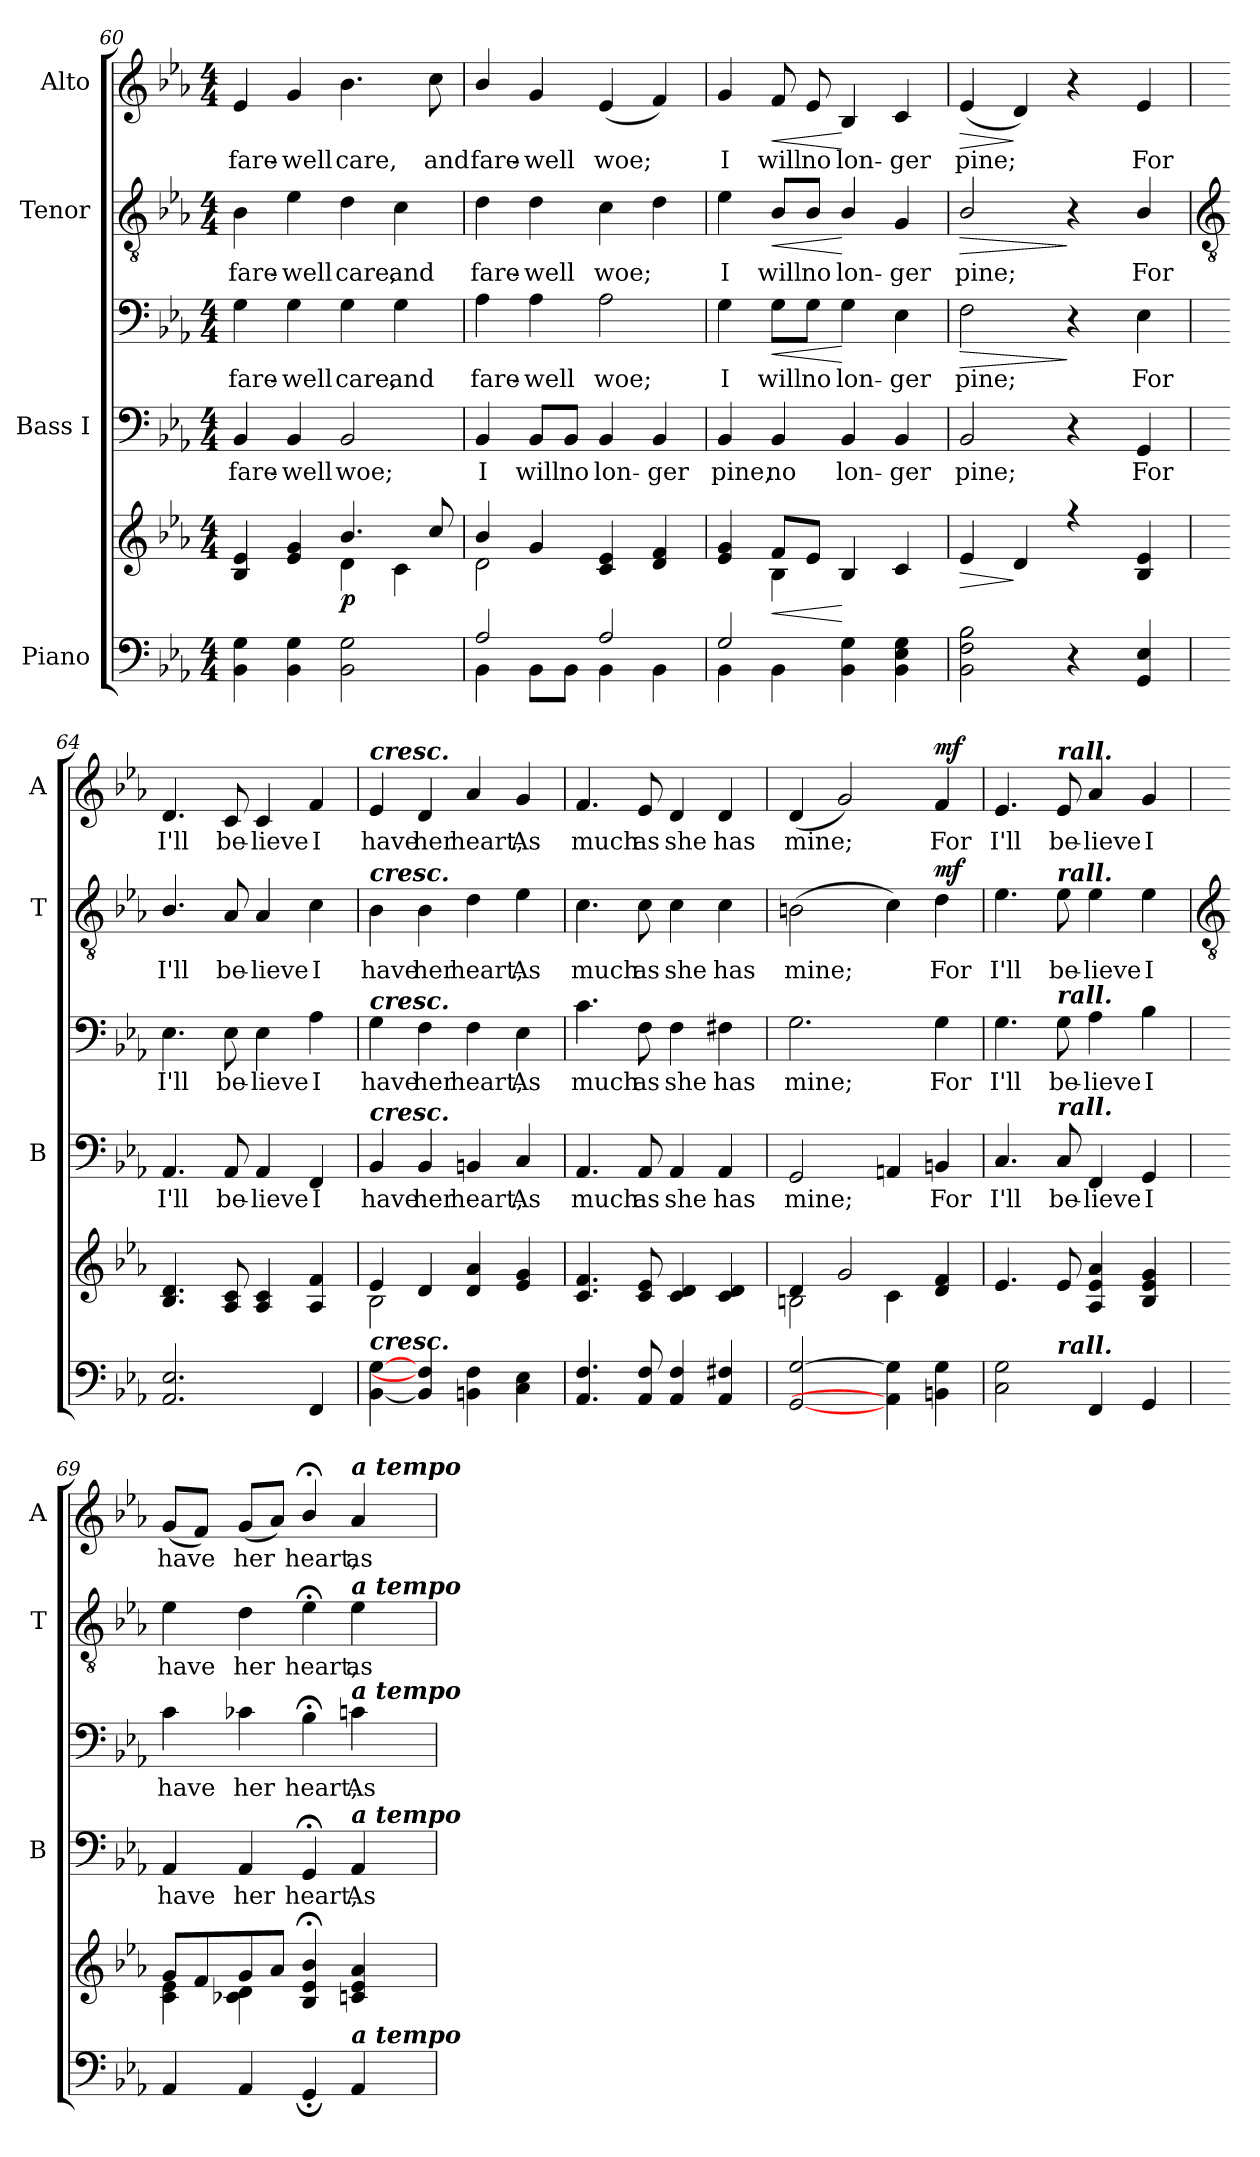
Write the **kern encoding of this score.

**kern	**kern	**dynam	**kern	**text	**kern	**text	**dynam	**kern	**text	**dynam	**kern	**text	**dynam
*part4	*part4	*part4	*part3	*part3	*part3	*part3	*part3	*part2	*part2	*part2	*part1	*part1	*part1
*staff6	*staff5	*staff5/6	*staff4	*staff4	*staff3	*staff3	*staff3/4	*staff2	*staff2	*staff2	*staff1	*staff1	*staff1
*I"Piano	*	*	*I"Bass I	*	*	*	*	*I"Tenor	*	*	*I"Alto	*	*
*	*	*	*I'B	*	*	*	*	*I'T	*	*	*I'A	*	*
*clefF4	*clefG2	*	*clefF4	*	*clefF4	*	*	*clefGv2	*	*	*clefG2	*	*
*k[b-e-a-]	*k[b-e-a-]	*	*k[b-e-a-]	*	*k[b-e-a-]	*	*	*k[b-e-a-]	*	*	*k[b-e-a-]	*	*
*E-:	*E-:	*	*E-:	*	*E-:	*	*	*E-:	*	*	*E-:	*	*
*M4/4	*M4/4	*	*M4/4	*	*M4/4	*	*	*M4/4	*	*	*M4/4	*	*
=60	=60	=60	=60	=60	=60	=60	=60	=60	=60	=60	=60	=60	=60
*^	*^	*	*	*	*	*	*	*	*	*	*	*	*
!	!	!	!	!	!	!LO:LY:b	!	!LO:LY:b	!	!	!LO:LY:b	!	!	!LO:LY:b	!
1ryy	4BB-\ 4G\	4B- 4e-	2ryy	.	4BB-	fare-	4G	fare-	.	4B-	fare-	.	4e-	fare-	.
!	!	!	!	!	!	!LO:LY:b	!	!LO:LY:b	!	!	!LO:LY:b	!	!	!LO:LY:b	!
.	4BB-\ 4G\	4e- 4g	.	.	4BB-	-well	4G	-well	.	4e-	-well	.	4g	-well	.
!	!	!	!	!LO:DY:b	!	!LO:LY:b	!	!LO:LY:b	!	!	!LO:LY:b	!	!	!LO:LY:b	!
.	2BB-\ 2G\	4.b-/	4d\	p	2BB-	woe;	4G	care,	.	4d	care,	.	4.b-	care,	.
!	!	!	!	!	!	!	!	!LO:LY:b	!	!	!LO:LY:b	!	!	!	!
.	.	.	4c\	.	.	.	4G	and	.	4c	and	.	.	.	.
!	!	!	!	!	!	!	!	!	!	!	!	!	!	!LO:LY:b	!
.	.	8cc/	.	.	.	.	.	.	.	.	.	.	8cc	and	.
=61	=61	=61	=61	=61	=61	=61	=61	=61	=61	=61	=61	=61	=61	=61	=61
!	!	!	!	!	!	!LO:LY:b	!	!LO:LY:b	!	!	!LO:LY:b	!	!	!LO:LY:b	!
2A-/	4BB-\	4b-/	2d\	.	4BB-	I	4A-	fare-	.	4d	fare-	.	4b-/	fare-	.
!	!	!	!	!	!	!LO:LY:b	!	!LO:LY:b	!	!	!LO:LY:b	!	!	!LO:LY:b	!
.	8BB-\L	4g	.	.	8BB-/L	will	4A-	-well	.	4d	-well	.	4g	-well	.
!	!	!	!	!	!	!LO:LY:b	!	!	!	!	!	!	!	!	!
.	8BB-\J	.	.	.	8BB-/J	no	.	.	.	.	.	.	.	.	.
!	!	!	!	!	!	!LO:LY:b	!	!LO:LY:b	!	!	!LO:LY:b	!	!	!LO:LY:b	!
2A-/	4BB-\	4c 4e-	2ryy	.	4BB-	lon-	2A-	woe;	.	4c	woe;	.	(<4e-	woe;	.
!	!	!	!	!	!	!LO:LY:b	!	!	!	!	!	!	!	!	!
.	4BB-\	4d 4f	.	.	4BB-	-ger	.	.	.	4d	.	.	4f)	.	.
=62	=62	=62	=62	=62	=62	=62	=62	=62	=62	=62	=62	=62	=62	=62	=62
!	!	!	!	!	!	!LO:LY:b	!	!LO:LY:b	!	!	!LO:LY:b	!	!	!LO:LY:b	!
2G/	4BB-\	4e- 4g	4ryy	.	4BB-	pine,	4G	I	.	4e-	I	.	4g	I	.
!	!	!	!	!LO:HP:b	!	!LO:LY:b	!	!LO:LY:b	!LO:HP:b	!	!LO:LY:b	!LO:HP:b	!	!LO:LY:b	!LO:HP:b
.	4BB-\	8fL	4B-\	<	4BB-	no	8G\L	will	<	8B-/L	will	<	8f	will	<
!	!	!	!	!	!	!	!	!LO:LY:b	!	!	!LO:LY:b	!	!	!LO:LY:b	!
.	.	8e-J	.	.	.	.	8G\J	no	.	8B-/J	no	.	8e-	no	.
!	!	!	!	!	!	!LO:LY:b	!	!LO:LY:b	!	!	!LO:LY:b	!	!	!LO:LY:b	!
2ryy	4BB-\ 4G\	4B-	2ryy	[	4BB-	lon-	4G\	lon-	[	4B-/	lon-	[	4B-	lon-	[
!	!	!	!	!	!	!LO:LY:b	!	!LO:LY:b	!	!	!LO:LY:b	!	!	!LO:LY:b	!
.	4BB-\ 4E-\ 4G\	4c	.	.	4BB-	-ger	4E-	-ger	.	4G	-ger	.	4c	-ger	.
=63	=63	=63	=63	=63	=63	=63	=63	=63	=63	=63	=63	=63	=63	=63	=63
!	!	!	!	!LO:HP:b	!	!LO:LY:b	!	!LO:LY:b	!LO:HP:b	!	!LO:LY:b	!LO:HP:b	!	!LO:LY:b	!LO:HP:b
2ryy	2BB-\ 2F\ 2B-\	4e-	1ryy	>	2BB-	pine;	2F\	pine;	>	2B-/	pine;	>	(<4e-	pine;	>
.	.	4d	.	]	.	.	.	.	.	.	.	.	4d)	.	]
8ryy	4r	4r	.	.	4r	.	4r	.	]	4r	.	]	4r	.	.
4.ryy	.	.	.	.	.	.	.	.	.	.	.	.	.	.	.
!	!	!	!	!	!	!LO:LY:b	!	!LO:LY:b	!	!	!LO:LY:b	!	!	!LO:LY:b	!
.	4GG/ 4E-/	4B- 4e-	.	.	4GG	For	4E-\	For	.	4B-/	For	.	4e-	For	.
*v	*v	*	*	*	*	*	*	*	*	*	*	*	*	*	*
!!LO:LB:g=z
=64	=64	=64	=64	=64	=64	=64	=64	=64	=64	=64	=64	=64	=64	=64
*	*	*	*	*	*	*	*	*	*clefGv2	*	*	*	*	*
*^	*	*	*	*	*	*	*	*	*	*	*	*	*	*
!	!	!	!	!	!	!LO:LY:b	!	!LO:LY:b	!	!	!LO:LY:b	!	!	!LO:LY:b	!
*v	*v	*	*	*	*	*	*	*	*	*	*	*	*	*	*
2.AA-/ 2.E-/	4.B- 4.d	1ryy	.	4.AA-/	I'll	4.E-\	I'll	.	4.B-/	I'll	.	4.d	I'll	.
!	!	!	!	!	!LO:LY:b	!	!LO:LY:b	!	!	!LO:LY:b	!	!	!LO:LY:b	!
.	8A- 8c	.	.	8AA-	be-	8E-	be-	.	8A-	be-	.	8c	be-	.
!	!	!	!	!	!LO:LY:b	!	!LO:LY:b	!	!	!LO:LY:b	!	!	!LO:LY:b	!
.	4A- 4c	.	.	4AA-	-lieve	4E-	-lieve	.	4A-	-lieve	.	4c	-lieve	.
!	!	!	!	!	!LO:LY:b	!	!LO:LY:b	!	!	!LO:LY:b	!	!	!LO:LY:b	!
4FF	4A- 4f	.	.	4FF	I	4A-	I	.	4c	I	.	4f	I	.
=65	=65	=65	=65	=65	=65	=65	=65	=65	=65	=65	=65	=65	=65	=65
!	!	!	!	!	!	!	!	!	!	!	!	!LO:TX:a:Bi:t=cresc.	!	!
!	!	!	!	!	!	!	!	!	!LO:TX:a:Bi:t=cresc.	!	!	!	!	!
!	!	!	!	!	!	!LO:TX:a:Bi:t=cresc.	!	!	!	!	!	!	!	!
!	!	!	!	!LO:TX:a:Bi:t=cresc.	!	!	!	!	!	!	!	!	!	!
!LO:TX:a:Bi:t=cresc.	!	!	!	!	!	!	!	!	!	!	!	!	!	!
!	!	!	!	!	!LO:LY:b	!	!LO:LY:b	!	!	!LO:LY:b	!	!	!LO:LY:b	!
[4BB- [4G	4e-	2B-\	.	4BB-	have	4G	have	.	4B-	have	.	4e-	have	.
!	!	!	!	!	!LO:LY:b	!	!LO:LY:b	!	!	!LO:LY:b	!	!	!LO:LY:b	!
4BB-/] 4F/]	4d	.	.	4BB-/	her	4F\	her	.	4B-\	her	.	4d	her	.
!	!	!	!	!	!LO:LY:b	!	!LO:LY:b	!	!	!LO:LY:b	!	!	!LO:LY:b	!
4BBn 4F	4d 4a-	2ryy	.	4BBn	heart,	4F	heart,	.	4d	heart,	.	4a-	heart,	.
!	!	!	!	!	!LO:LY:b	!	!LO:LY:b	!	!	!LO:LY:b	!	!	!LO:LY:b	!
4C 4E-	4e- 4g	.	.	4C	As	4E-	As	.	4e-	As	.	4g	As	.
=66	=66	=66	=66	=66	=66	=66	=66	=66	=66	=66	=66	=66	=66	=66
!	!	!	!	!	!LO:LY:b	!	!LO:LY:b	!	!	!LO:LY:b	!	!	!LO:LY:b	!
4.AA- 4.F	4.c 4.f	1ryy	.	4.AA-	much	4.c	much	.	4.c	much	.	4.f	much	.
!	!	!	!	!	!LO:LY:b	!	!LO:LY:b	!	!	!LO:LY:b	!	!	!LO:LY:b	!
8AA- 8F	8c 8e-	.	.	8AA-	as	8F	as	.	8c	as	.	8e-	as	.
!	!	!	!	!	!LO:LY:b	!	!LO:LY:b	!	!	!LO:LY:b	!	!	!LO:LY:b	!
4AA- 4F	4c 4d	.	.	4AA-	she	4F	she	.	4c	she	.	4d	she	.
!	!	!	!	!	!LO:LY:b	!	!LO:LY:b	!	!	!LO:LY:b	!	!	!LO:LY:b	!
4AA- 4F#X	4c 4d	.	.	4AA-	has	4F#X	has	.	4c	has	.	4d	has	.
=67	=67	=67	=67	=67	=67	=67	=67	=67	=67	=67	=67	=67	=67	=67
!	!	!	!	!	!LO:LY:b	!	!LO:LY:b	!	!	!LO:LY:b	!	!	!LO:LY:b	!
[2GG [2G	4d	2Bn\	.	2GG	mine;	2.G	mine;	.	(>2Bn	mine;	.	(<4d	mine;	.
.	2g	.	.	.	.	.	.	.	.	.	.	2g)	.	.
4AA] 4G]	.	4c\	.	4AAn	.	.	.	.	4c)	.	.	.	.	.
!	!	!	!LO:DY:b=2	!	!LO:LY:b	!	!LO:LY:b	!	!	!LO:LY:b	!	!	!LO:LY:b	!
!	!	!	!LO:DY:n=1:b	!	!	!	!	!LO:DY:b=2	!	!	!	!	!	!
!	!	!	!	!	!	!	!	!LO:DY:n=1:b	!	!	!LO:DY:b	!	!	!LO:DY:b
4BBn 4G	4d 4f	4ryy	mf mf	4BBn	For	4G	For	mf mf	4d	For	mf	4f	For	mf
=68	=68	=68	=68	=68	=68	=68	=68	=68	=68	=68	=68	=68	=68	=68
!	!	!	!	!	!LO:LY:b	!	!LO:LY:b	!	!	!LO:LY:b	!	!	!LO:LY:b	!
2C 2G	4.e-	1ryy	.	4.C	I'll	4.G	I'll	.	4.e-	I'll	.	4.e-	I'll	.
!	!	!	!	!	!	!	!	!	!	!	!	!LO:TX:a:Bi:t=rall.	!	!
!	!	!	!	!	!	!	!	!	!LO:TX:a:Bi:t=rall.	!	!	!	!	!
!	!	!	!	!	!	!LO:TX:a:Bi:t=rall.	!	!	!	!	!	!	!	!
!	!	!	!	!LO:TX:a:Bi:t=rall.	!	!	!	!	!	!	!	!	!	!
!	!LO:TX:b:Bi:t=rall.	!	!	!	!	!	!	!	!	!	!	!	!	!
!	!	!	!	!	!LO:LY:b	!	!LO:LY:b	!	!	!LO:LY:b	!	!	!LO:LY:b	!
.	8e-	.	.	8C	be-	8G	be-	.	8e-	be-	.	8e-	be-	.
!	!	!	!	!	!LO:LY:b	!	!LO:LY:b	!	!	!LO:LY:b	!	!	!LO:LY:b	!
4FF	4A- 4e- 4a-	.	.	4FF	-lieve	4A-	-lieve	.	4e-	-lieve	.	4a-	-lieve	.
!	!	!	!	!	!LO:LY:b	!	!LO:LY:b	!	!	!LO:LY:b	!	!	!LO:LY:b	!
4GG	4B- 4e- 4g	.	.	4GG	I	4B-	I	.	4e-	I	.	4g	I	.
!!LO:LB:g=z
=69	=69	=69	=69	=69	=69	=69	=69	=69	=69	=69	=69	=69	=69	=69
*	*	*	*	*	*	*	*	*	*clefGv2	*	*	*	*	*
*^	*	*	*	*	*	*	*	*	*	*	*	*	*	*
!	!	!	!	!	!	!LO:LY:b	!	!LO:LY:b	!	!	!LO:LY:b	!	!	!LO:LY:b	!
1ryy	4AA-/	8gL	4c\ 4e-\	.	4AA-	have	4c	have	.	4e-	have	.	(<8gL	have	.
.	.	8f	.	.	.	.	.	.	.	.	.	.	8fJ)	.	.
!	!	!	!	!	!	!LO:LY:b	!	!LO:LY:b	!	!	!LO:LY:b	!	!	!LO:LY:b	!
.	4AA-/	8g	4c-X\ 4d\	.	4AA-	her	4c-X	her	.	4d	her	.	(<8gL	her	.
.	.	8a-J	.	.	.	.	.	.	.	.	.	.	8a-J)	.	.
!	!	!	!	!	!	!LO:LY:b	!	!LO:LY:b	!	!	!LO:LY:b	!	!	!LO:LY:b	!
.	4GG;/	4B-/;< 4e-/;< 4b-/;<	2ryy	.	4GG;<	heart,	4B-;<	heart,	.	4e-;<	heart,	.	4b-;</	heart,	.
!	!	!	!	!	!	!	!	!	!	!	!	!	!LO:TX:a:Bi:t=a tempo	!	!
!	!	!	!	!	!	!	!	!	!	!LO:TX:a:Bi:t=a tempo	!	!	!	!	!
!	!	!	!	!	!	!	!LO:TX:a:Bi:t=a tempo	!	!	!	!	!	!	!	!
!	!	!	!	!	!LO:TX:a:Bi:t=a tempo	!	!	!	!	!	!	!	!	!	!
!	!LO:TX:a:Bi:t=a tempo	!	!	!	!	!	!	!	!	!	!	!	!	!	!
!	!	!	!	!	!	!LO:LY:b	!	!LO:LY:b	!	!	!LO:LY:b	!	!	!LO:LY:b	!
.	4AA-/	4cn 4e- 4a-	.	.	4AA-	As	4cn	As	.	4e-	as	.	4a-	as	.
*v	*v	*	*	*	*	*	*	*	*	*	*	*	*	*	*
*	*v	*v	*	*	*	*	*	*	*	*	*	*	*	*
=	=	=	=	=	=	=	=	=	=	=	=	=	=
*-	*-	*-	*-	*-	*-	*-	*-	*-	*-	*-	*-	*-	*-
